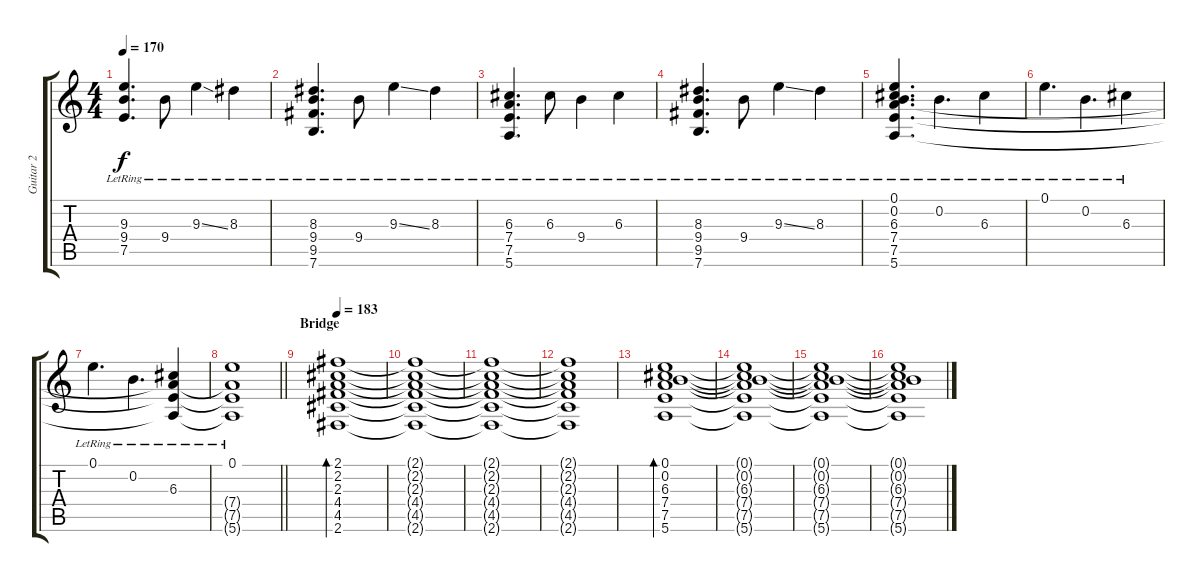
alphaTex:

\track ("Guitar 2" "Guitar 2") {instrument distortionguitar}
\staff {score tabs}
\tuning (E4 B3 G3 D3 A2 E2) {hide}
\ts (4 4)
\tempo 170
\clef g2
\ks c
(9.3{lr} 9.4{lr} 7.5{lr}).4{d dy f} 9.4{lr}.8 9.3{ss lr}.4 8.3{lr}.4 |
(8.3{lr} 9.4{lr} 9.5{lr} 7.6{lr}).4{d} 9.4{lr}.8 9.3{ss lr}.4 8.3{lr}.4 |
(6.3{lr} 7.4{lr} 7.5{lr} 5.6{lr}).4{d} 6.3{lr}.8 9.4{lr}.4 6.3{lr}.4 |
(8.3{lr} 9.4{lr} 9.5{lr} 7.6{lr}).4{d} 9.4{lr}.8 9.3{ss lr}.4 8.3{lr}.4 |
(0.1{lr} 0.2{lr} 6.3{lr} 7.4{lr} 7.5{lr} 5.6{lr}).4{d} 0.2{lr}.4{d} 6.3{lr}.4 |
0.1{lr}.4{d} 0.2{lr}.4{d} 6.3{lr}.4 |
0.1{lr}.4{d} 0.2{lr}.4{d} (6.3{lr} 7.4{t} 7.5{t} 5.6{t}).4 |
\barLineRight lightlight
(0.1{lr} 7.4{t} 7.5{t} 5.6{t}).1 |
\section ("" "Bridge")
\tempo 183
(2.1 2.2 2.3 4.4 4.5 2.6).1{bd 240 instrument electricguitarclean} |
(2.1{t} 2.2{t} 2.3{t} 4.4{t} 4.5{t} 2.6{t}).1 |
(2.1{t} 2.2{t} 2.3{t} 4.4{t} 4.5{t} 2.6{t}).1 |
(2.1{t} 2.2{t} 2.3{t} 4.4{t} 4.5{t} 2.6{t}).1 |
(0.1 0.2 6.3 7.4 7.5 5.6).1{bd 240} |
(0.1{t} 0.2{t} 6.3{t} 7.4{t} 7.5{t} 5.6{t}).1 |
(0.1{t} 0.2{t} 6.3{t} 7.4{t} 7.5{t} 5.6{t}).1 |
(0.1{t} 0.2{t} 6.3{t} 7.4{t} 7.5{t} 5.6{t}).1
